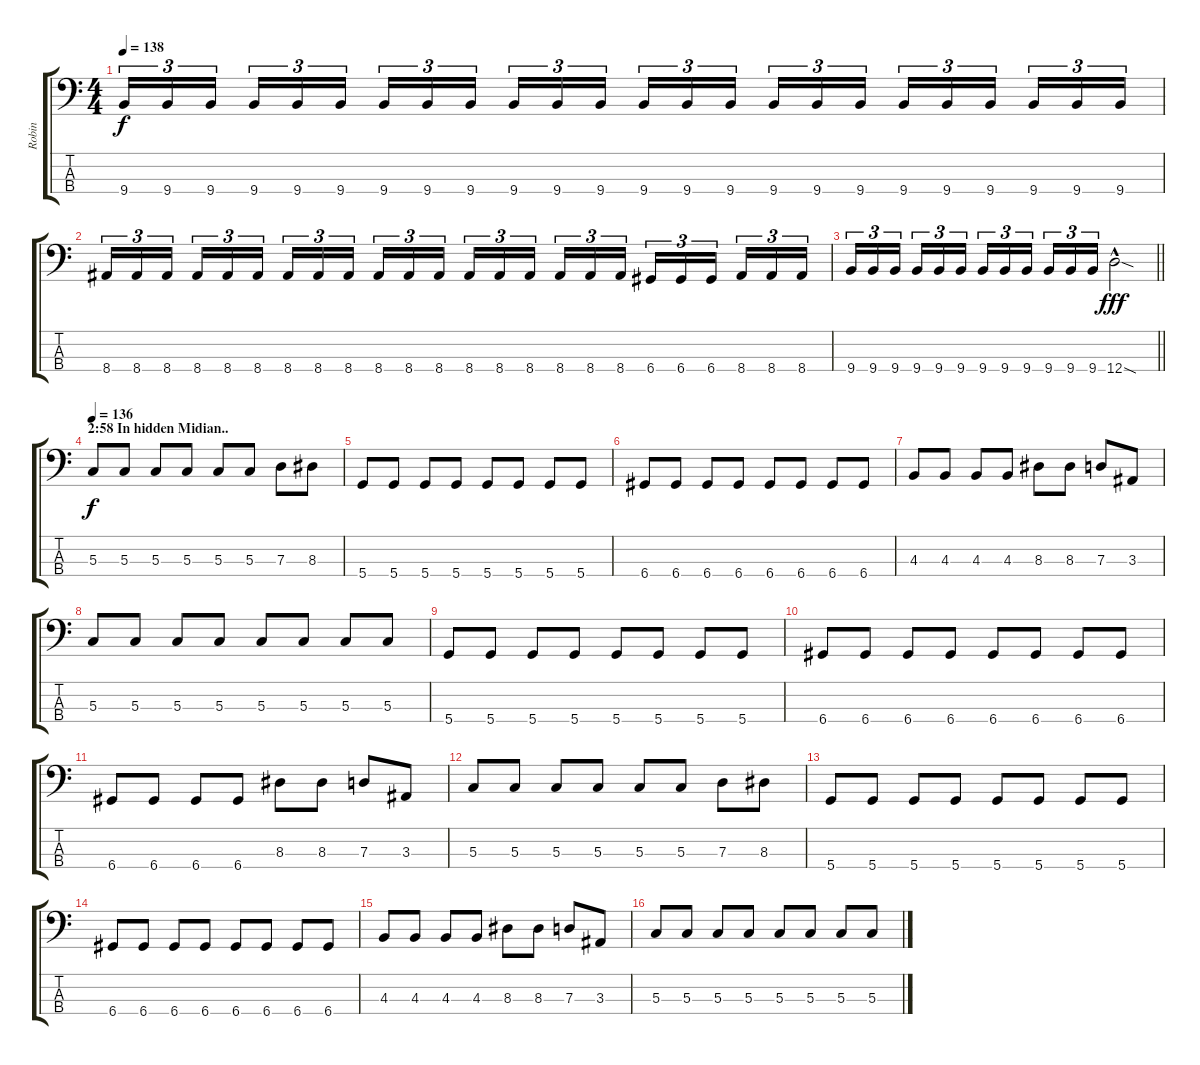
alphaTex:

\track ("Robin" "Robin") {instrument electricbasspick}
\staff {score tabs}
\tuning (F2 C2 G1 D1) {hide}
\ts (4 4)
\tempo 138
\clef f4
\ks c
9.4.16{tu (3 2) dy f} 9.4.16{tu (3 2)} 9.4.16{tu (3 2) beam splitsecondary} 9.4.16{tu (3 2)} 9.4.16{tu (3 2)} 9.4.16{tu (3 2)} 9.4.16{tu (3 2)} 9.4.16{tu (3 2)} 9.4.16{tu (3 2) beam splitsecondary} 9.4.16{tu (3 2)} 9.4.16{tu (3 2)} 9.4.16{tu (3 2)} 9.4.16{tu (3 2)} 9.4.16{tu (3 2)} 9.4.16{tu (3 2) beam splitsecondary} 9.4.16{tu (3 2)} 9.4.16{tu (3 2)} 9.4.16{tu (3 2)} 9.4.16{tu (3 2)} 9.4.16{tu (3 2)} 9.4.16{tu (3 2) beam splitsecondary} 9.4.16{tu (3 2)} 9.4.16{tu (3 2)} 9.4.16{tu (3 2)} |
8.4.16{tu (3 2)} 8.4.16{tu (3 2)} 8.4.16{tu (3 2) beam splitsecondary} 8.4.16{tu (3 2)} 8.4.16{tu (3 2)} 8.4.16{tu (3 2)} 8.4.16{tu (3 2)} 8.4.16{tu (3 2)} 8.4.16{tu (3 2) beam splitsecondary} 8.4.16{tu (3 2)} 8.4.16{tu (3 2)} 8.4.16{tu (3 2)} 8.4.16{tu (3 2)} 8.4.16{tu (3 2)} 8.4.16{tu (3 2) beam splitsecondary} 8.4.16{tu (3 2)} 8.4.16{tu (3 2)} 8.4.16{tu (3 2)} 6.4.16{tu (3 2)} 6.4.16{tu (3 2)} 6.4.16{tu (3 2) beam splitsecondary} 8.4.16{tu (3 2)} 8.4.16{tu (3 2)} 8.4.16{tu (3 2)} |
\barLineRight lightlight
9.4.16{tu (3 2)} 9.4.16{tu (3 2)} 9.4.16{tu (3 2) beam splitsecondary} 9.4.16{tu (3 2)} 9.4.16{tu (3 2)} 9.4.16{tu (3 2)} 9.4.16{tu (3 2)} 9.4.16{tu (3 2)} 9.4.16{tu (3 2) beam splitsecondary} 9.4.16{tu (3 2)} 9.4.16{tu (3 2)} 9.4.16{tu (3 2)} 12.4{sod hac}.2{dy fff} |
\section ("" "2:58 In hidden Midian..")
\tempo 136
5.3.8{dy f} 5.3.8 5.3.8 5.3.8 5.3.8 5.3.8 7.3.8 8.3.8 |
5.4.8 5.4.8 5.4.8 5.4.8 5.4.8 5.4.8 5.4.8 5.4.8 |
6.4.8 6.4.8 6.4.8 6.4.8 6.4.8 6.4.8 6.4.8 6.4.8 |
4.3.8 4.3.8 4.3.8 4.3.8 8.3.8 8.3.8 7.3.8 3.3.8 |
5.3.8 5.3.8 5.3.8 5.3.8 5.3.8 5.3.8 5.3.8 5.3.8 |
5.4.8 5.4.8 5.4.8 5.4.8 5.4.8 5.4.8 5.4.8 5.4.8 |
6.4.8 6.4.8 6.4.8 6.4.8 6.4.8 6.4.8 6.4.8 6.4.8 |
6.4.8 6.4.8 6.4.8 6.4.8 8.3.8 8.3.8 7.3.8 3.3.8 |
5.3.8 5.3.8 5.3.8 5.3.8 5.3.8 5.3.8 7.3.8 8.3.8 |
5.4.8 5.4.8 5.4.8 5.4.8 5.4.8 5.4.8 5.4.8 5.4.8 |
6.4.8 6.4.8 6.4.8 6.4.8 6.4.8 6.4.8 6.4.8 6.4.8 |
4.3.8 4.3.8 4.3.8 4.3.8 8.3.8 8.3.8 7.3.8 3.3.8 |
5.3.8 5.3.8 5.3.8 5.3.8 5.3.8 5.3.8 5.3.8 5.3.8
